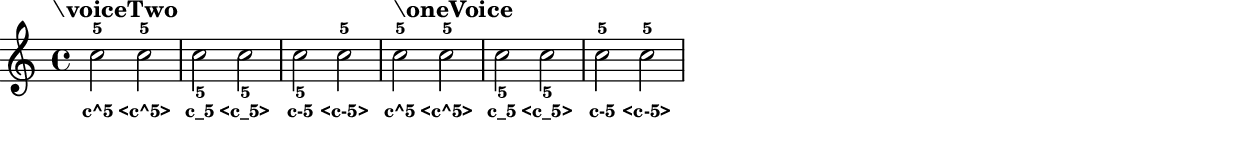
%% Generated by lilypond-book
%% Options: [exampleindent=10.16\mm,indent=0\mm,line-width=160\mm]
\include "lilypond-book-preamble.ly"


% ****************************************************************
% Start cut-&-pastable-section
% ****************************************************************



\paper {
  indent = 0\mm
  line-width = 160\mm
  % offset the left padding, also add 1mm as lilypond creates cropped
  % images with a little space on the right
  line-width = #(- line-width (* mm  3.000000) (* mm 1))
}

\layout {
  
}





% ****************************************************************
% ly snippet:
% ****************************************************************
\sourcefilename "/home/gub/NewGub/gub/target/linux-x86/src/lilypond-git.sv.gnu.org--lilypond.git-release-unstable/input/regression/fingering-directions.ly"
\sourcefileline 0
\version "2.19.21"

\header {
  texidoc = "Fingering directions in directed and undirected contexts."
}

\layout { ragged-right= ##t }

{
  \relative
  \new Voice {
    \tempo "\\voiceTwo"
    \voiceTwo
    c''2^5 <c^5>
    c_5 <c_5>
    c-5 <c-5>
    \tempo "\\oneVoice"
    \oneVoice
    c^5 <c^5>
    c_5 <c_5>
    c-5 <c-5>
  } \addlyrics {
    \override LyricText . font-size = #-2
    \override LyricText . font-series = #'bold
    "c^5" "<c^5>"
    "c_5" "<c_5>"
    "c-5" "<c-5>"
    "c^5" "<c^5>"
    "c_5" "<c_5>"
    "c-5" "<c-5>"
  }
}



% ****************************************************************
% end ly snippet
% ****************************************************************
